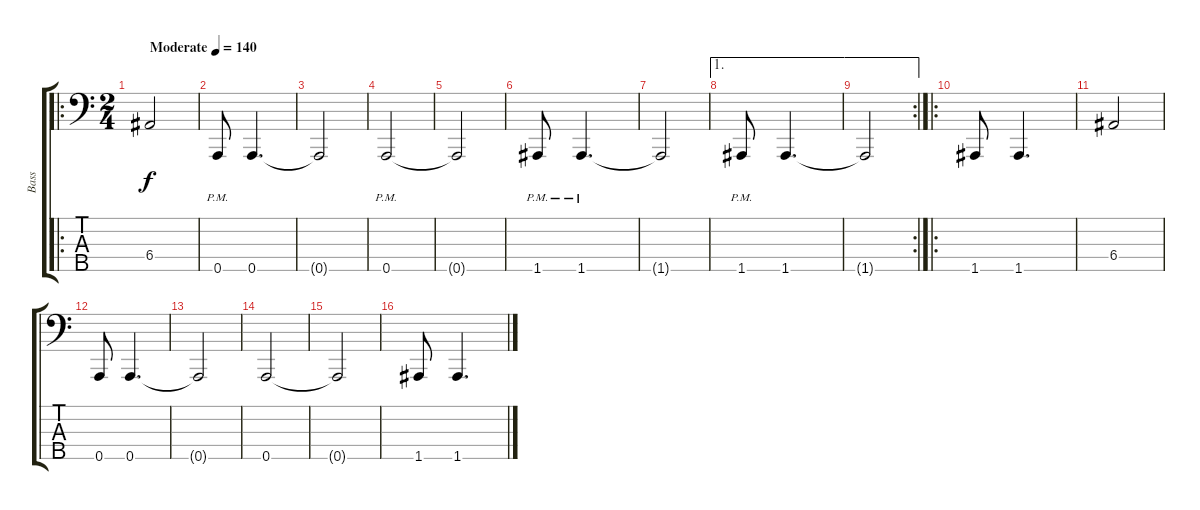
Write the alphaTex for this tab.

\track ("Bass" "Bass") {instrument electricbassfinger}
\staff {score tabs}
\tuning (Gb2 D2 A1 E1 A0) {hide}
\ro
\ts (2 4)
\tempo (140 "Moderate")
\clef f4
\ks c
6.4.2{dy f instrument electricbassfinger} |
0.5{pm}.8 0.5.4{d} |
0.5{t}.2 |
0.5{pm}.2 |
0.5{t}.2 |
1.5{pm}.8 1.5{pm}.4{d} |
1.5{t}.2 |
\ae 1
1.5{pm}.8 1.5.4{d} |
\ae 1
\rc 2
1.5{t}.2 |
\ro
1.5.8 1.5.4{d} |
6.4.2 |
0.5.8 0.5.4{d} |
0.5{t}.2 |
0.5.2 |
0.5{t}.2 |
1.5.8 1.5.4{d}
